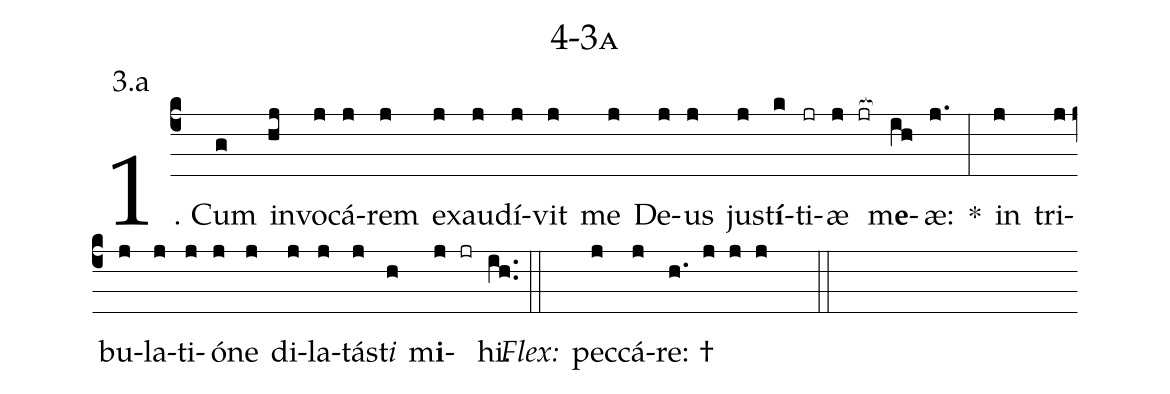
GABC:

name: 4-3a;
annotation: 3.a;
%%
(c4)1. Cum(g) in(hj)vo(j)cá(j)rem(j) ex(j)au(j)dí(j)vit(j) me(j) De(j)us(j) jus(j)t<b>í</b>(k)ti(jr)æ(j jr[ocb:1{]) m<b>e</b>(ih[ocb:0}])æ:(j.) *(:) in(j) tri(j)bu(j)la(j)ti(j)ó(j)ne(j) di(j)la(j)tás(j)t<i>i</i>(h) m<b>i</b>(j jr)hi.(ih..) (::)
<i>Flex:</i>()  pec(j)cá(j)re: †(h. j j j  ::)
